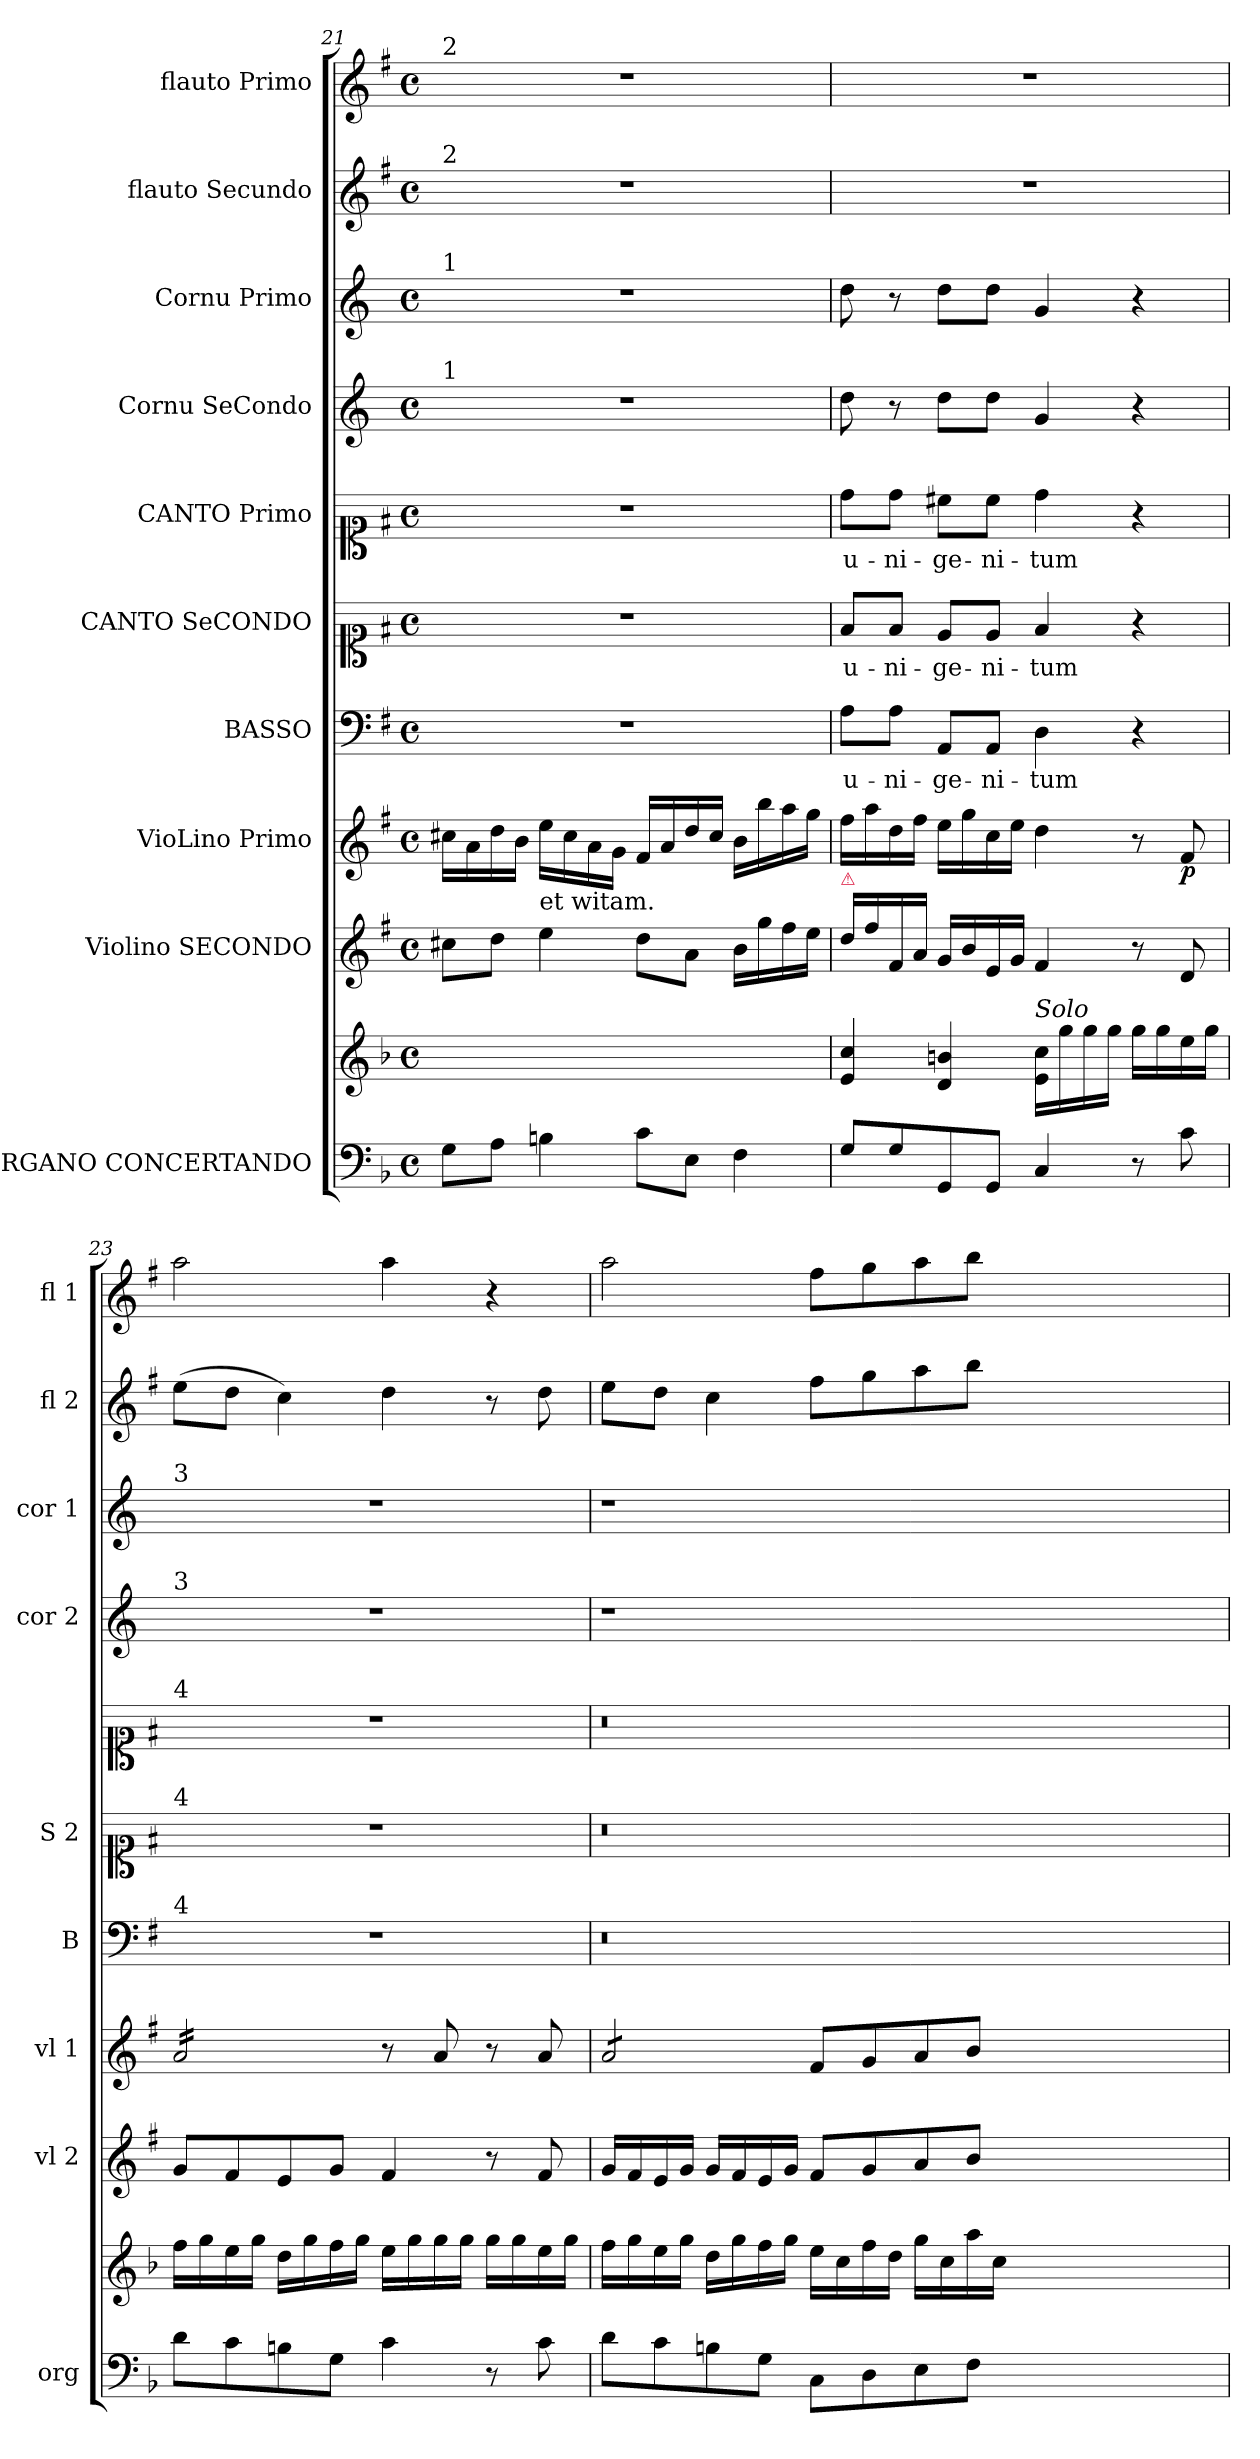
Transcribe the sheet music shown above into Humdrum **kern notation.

**kern	**kern	**kern	**kern	**dynam	**kern	**text	**kern	**text	**kern	**text	**kern	**kern	**kern	**dynam	**kern	**dynam
*part10	*part10	*part9	*part8	*part8	*part7	*part7	*part6	*part6	*part5	*part5	*part4	*part3	*part2	*part2	*part1	*part1
*staff11	*staff10	*staff9	*staff8	*staff8	*staff7	*staff7	*staff6	*staff6	*staff5	*staff5	*staff4	*staff3	*staff2	*staff2	*staff1	*staff1
*I"ORGANO CONCERTANDO	*	*I"Violino SECONDO	*I"VioLino Primo	*	*I"BASSO	*	*I"CANTO SeCONDO	*	*I"CANTO Primo	*	*I"Cornu SeCondo	*I"Cornu Primo	*I"flauto Secundo	*	*I"flauto Primo	*
*I'org	*	*I'vl 2	*I'vl 1	*	*I'B	*	*I'S 2	*	*	*	*I'cor 2	*I'cor 1	*I'fl 2	*	*I'fl 1	*
*clefF4	*clefG2	*clefG2	*clefG2	*	*clefF4	*	*clefC1	*	*clefC1	*	*clefG2	*clefG2	*clefG2	*	*clefG2	*
*ITrd-1c-2	*ITrd-1c-2	*	*	*	*	*	*	*	*	*	*ITrd3c5	*ITrd3c5	*	*	*	*
*k[f#]	*k[f#]	*k[f#]	*k[f#]	*	*k[f#]	*	*k[f#]	*	*k[f#]	*	*k[f#]	*k[f#]	*k[f#]	*	*k[f#]	*
*G:	*G:	*G:	*G:	*	*G:	*	*G:	*	*G:	*	*	*	*G:	*	*G:	*
*M4/4	*M4/4	*M4/4	*M4/4	*	*M4/4	*	*M4/4	*	*M4/4	*	*M4/4	*M4/4	*M4/4	*	*M4/4	*
*met(c)	*met(c)	*met(c)	*met(c)	*	*met(c)	*	*met(c)	*	*met(c)	*	*met(c)	*met(c)	*met(c)	*	*met(c)	*
=21	=21	=21	=21	=21	=21	=21	=21	=21	=21	=21	=21	=21	=21	=21	=21	=21
!	!	!	!	!	!	!	!	!	!	!	!	!	!	!	!LO:TX:a:t=2	!
!	!	!	!	!	!	!	!	!	!	!	!	!	!LO:TX:a:t=2	!	!	!
!	!	!	!	!	!	!	!	!	!	!	!	!LO:TX:a:t=1	!	!	!	!
!	!	!	!	!	!	!	!	!	!	!	!LO:TX:a:t=1	!	!	!	!	!
8A\L	1ryy	8cc#X\L	16cc#X\LL	.	1r	.	1r	.	1r	.	1r	1r	1r	.	1r	.
.	.	.	16a\	.	.	.	.	.	.	.	.	.	.	.	.	.
8B\J	.	8dd\J	16dd\	.	.	.	.	.	.	.	.	.	.	.	.	.
.	.	.	16b\JJ	.	.	.	.	.	.	.	.	.	.	.	.	.
!	!	!	!LO:TX:b:t=et witam.	!	!	!	!	!	!	!	!	!	!	!	!	!
4c#X\	.	4ee\	16ee\LL	.	.	.	.	.	.	.	.	.	.	.	.	.
.	.	.	16cc#\	.	.	.	.	.	.	.	.	.	.	.	.	.
.	.	.	16a\	.	.	.	.	.	.	.	.	.	.	.	.	.
.	.	.	16g\JJ	.	.	.	.	.	.	.	.	.	.	.	.	.
8d\L	.	8dd\L	16f#/LL	.	.	.	.	.	.	.	.	.	.	.	.	.
.	.	.	16a/	.	.	.	.	.	.	.	.	.	.	.	.	.
8F#\J	.	8a\J	16dd/	.	.	.	.	.	.	.	.	.	.	.	.	.
.	.	.	16cc#/JJ	.	.	.	.	.	.	.	.	.	.	.	.	.
4G\	.	16b\LL	16b\LL	.	.	.	.	.	.	.	.	.	.	.	.	.
.	.	16gg\	16bb\	.	.	.	.	.	.	.	.	.	.	.	.	.
.	.	16ff#\	16aa\	.	.	.	.	.	.	.	.	.	.	.	.	.
.	.	16ee\JJ	16gg\JJ	.	.	.	.	.	.	.	.	.	.	.	.	.
=22	=22	=22	=22	=22	=22	=22	=22	=22	=22	=22	=22	=22	=22	=22	=22	=22
!	!	!LO:TX:a:color=crimson:t=⚠	!	!	!	!	!	!	!	!	!	!	!	!	!	!
8A\L	4f#/ 4dd/	16dd\LL	16ff#\LL	.	8A\L	u-	8f#/L	u-	8dd\L	u-	8a\	8a\	1r	.	1r	.
.	.	16ff#\	16aa\	.	.	.	.	.	.	.	.	.	.	.	.	.
8A\	.	16f#/	16dd\	.	8A\J	-ni-	8f#/J	-ni-	8dd\J	-ni-	8r	8r	.	.	.	.
.	.	16a/JJ	16ff#\JJ	.	.	.	.	.	.	.	.	.	.	.	.	.
8AA/	4e/ 4cc#X/	16g/LL	16ee\LL	.	8AA/L	-ge-	8e/L	-ge-	8cc#X\L	-ge-	8a\L	8a\L	.	.	.	.
.	.	16b/	16gg\	.	.	.	.	.	.	.	.	.	.	.	.	.
8AA/J	.	16e/	16cc\	.	8AA/J	-ni-	8e/J	-ni-	8cc#\J	-ni-	8a\J	8a\J	.	.	.	.
.	.	16g/JJ	16ee\JJ	.	.	.	.	.	.	.	.	.	.	.	.	.
!	!LO:TX:a:i:t=Solo	!	!	!	!	!	!	!	!	!	!	!	!	!	!	!
4D/	16f#/ 16dd/LL	4f#/	4dd\	.	4D\	-tum	4f#/	-tum	4dd\	-tum	4d/	4d/	.	.	.	.
.	16aa\	.	.	.	.	.	.	.	.	.	.	.	.	.	.	.
.	16aa\	.	.	.	.	.	.	.	.	.	.	.	.	.	.	.
.	16aa\JJ	.	.	.	.	.	.	.	.	.	.	.	.	.	.	.
8r	16aa\LL	8r	8r	.	4r	.	4r	.	4r	.	4r	4r	.	.	.	.
.	16aa\	.	.	.	.	.	.	.	.	.	.	.	.	.	.	.
!	!	!	!	!LO:DY:b	!	!	!	!	!	!	!	!	!	!	!	!
8d\	16ff#\	8d/	8f#/	p	.	.	.	.	.	.	.	.	.	.	.	.
.	16aa\JJ	.	.	.	.	.	.	.	.	.	.	.	.	.	.	.
=23	=23	=23	=23	=23	=23	=23	=23	=23	=23	=23	=23	=23	=23	=23	=23	=23
!	!	!	!	!	!	!	!	!	!	!	!	!LO:TX:a:t=3	!	!	!	!
!	!	!	!	!	!	!	!	!	!	!	!LO:TX:a:t=3	!	!	!	!	!
!	!	!	!	!	!	!	!	!	!LO:TX:a:t=4	!	!	!	!	!	!	!
!	!	!	!	!	!	!	!LO:TX:a:t=4	!	!	!	!	!	!	!	!	!
!	!	!	!	!	!LO:TX:a:t=4	!	!	!	!	!	!	!	!	!	!	!
!	!	!	!	!LO:DY:a	!	!	!	!	!	!	!	!	!	!LO:DY:a	!	!LO:DY:a
*	*	*	*tremolo	*	*	*	*	*	*	*	*	*	*	*	*	*
8e\L	16gg\LL	8g/L	16a/LL	pia	1r	.	1r	.	1r	.	1r	1r	(8ee\L	Piano	2aa\	Pia
.	16aa\	.	16a/	.	.	.	.	.	.	.	.	.	.	.	.	.
8d\	16ff#\	8f#/	16a/	.	.	.	.	.	.	.	.	.	8dd\J	.	.	.
.	16aa\JJ	.	16a/	.	.	.	.	.	.	.	.	.	.	.	.	.
8c#X\	16ee\LL	8e/	16a/	.	.	.	.	.	.	.	.	.	4cc\)	.	.	.
.	16aa\	.	16a/	.	.	.	.	.	.	.	.	.	.	.	.	.
8A\J	16gg\	8g/J	16a/	.	.	.	.	.	.	.	.	.	.	.	.	.
.	16aa\JJ	.	16a/JJ	.	.	.	.	.	.	.	.	.	.	.	.	.
*	*	*	*Xtremolo	*	*	*	*	*	*	*	*	*	*	*	*	*
4d\	16ff#\LL	4f#/	8r	.	.	.	.	.	.	.	.	.	4dd\	.	4aa\	.
.	16aa\	.	.	.	.	.	.	.	.	.	.	.	.	.	.	.
.	16aa\	.	8a/	.	.	.	.	.	.	.	.	.	.	.	.	.
.	16aa\JJ	.	.	.	.	.	.	.	.	.	.	.	.	.	.	.
8r	16aa\LL	8r	8r	.	.	.	.	.	.	.	.	.	8r	.	4r	.
.	16aa\	.	.	.	.	.	.	.	.	.	.	.	.	.	.	.
8d\	16ff#\	8f#/	8a/	.	.	.	.	.	.	.	.	.	8dd\	.	.	.
.	16aa\JJ	.	.	.	.	.	.	.	.	.	.	.	.	.	.	.
=24	=24	=24	=24	=24	=24	=24	=24	=24	=24	=24	=24	=24	=24	=24	=24	=24
*	*	*	*tremolo	*	*	*	*	*	*	*	*	*	*	*	*	*
8e\L	16gg\LL	16g/LL	8a/L	.	0.r	.	0.r	.	0.r	.	1r	1r	8ee\L	.	2aa\	.
.	16aa\	16f#/	.	.	.	.	.	.	.	.	.	.	.	.	.	.
8d\	16ff#\	16e/	8a/	.	.	.	.	.	.	.	.	.	8dd\J	.	.	.
.	16aa\JJ	16g/JJ	.	.	.	.	.	.	.	.	.	.	.	.	.	.
8c#X\	16ee\LL	16g/LL	8a/	.	.	.	.	.	.	.	.	.	4cc\	.	.	.
.	16aa\	16f#/	.	.	.	.	.	.	.	.	.	.	.	.	.	.
8A\J	16gg\	16e/	8a/J	.	.	.	.	.	.	.	.	.	.	.	.	.
*	*	*	*Xtremolo	*	*	*	*	*	*	*	*	*	*	*	*	*
.	16aa\JJ	16g/JJ	.	.	.	.	.	.	.	.	.	.	.	.	.	.
8D\L	16ff#\LL	8f#/L	8f#/L	.	.	.	.	.	.	.	.	.	8ff#\L	.	8ff#\L	.
.	16dd\	.	.	.	.	.	.	.	.	.	.	.	.	.	.	.
8E\	16gg\	8g/	8g/	.	.	.	.	.	.	.	.	.	8gg\	.	8gg\	.
.	16ee\JJ	.	.	.	.	.	.	.	.	.	.	.	.	.	.	.
8F#\	16aa\LL	8a/	8a/	.	.	.	.	.	.	.	.	.	8aa\	.	8aa\	.
.	16dd\	.	.	.	.	.	.	.	.	.	.	.	.	.	.	.
8G\J	16bb\	8b/J	8b/J	.	.	.	.	.	.	.	.	.	8bb\J	.	8bb\J	.
.	16dd\JJ	.	.	.	.	.	.	.	.	.	.	.	.	.	.	.
0ryy	0ryy	0ryy	0ryy	.	.	.	.	.	.	.	0ryy	0ryy	0ryy	.	0ryy	.
=	=	=	=	=	=	=	=	=	=	=	=	=	=	=	=	=
*-	*-	*-	*-	*-	*-	*-	*-	*-	*-	*-	*-	*-	*-	*-	*-	*-
